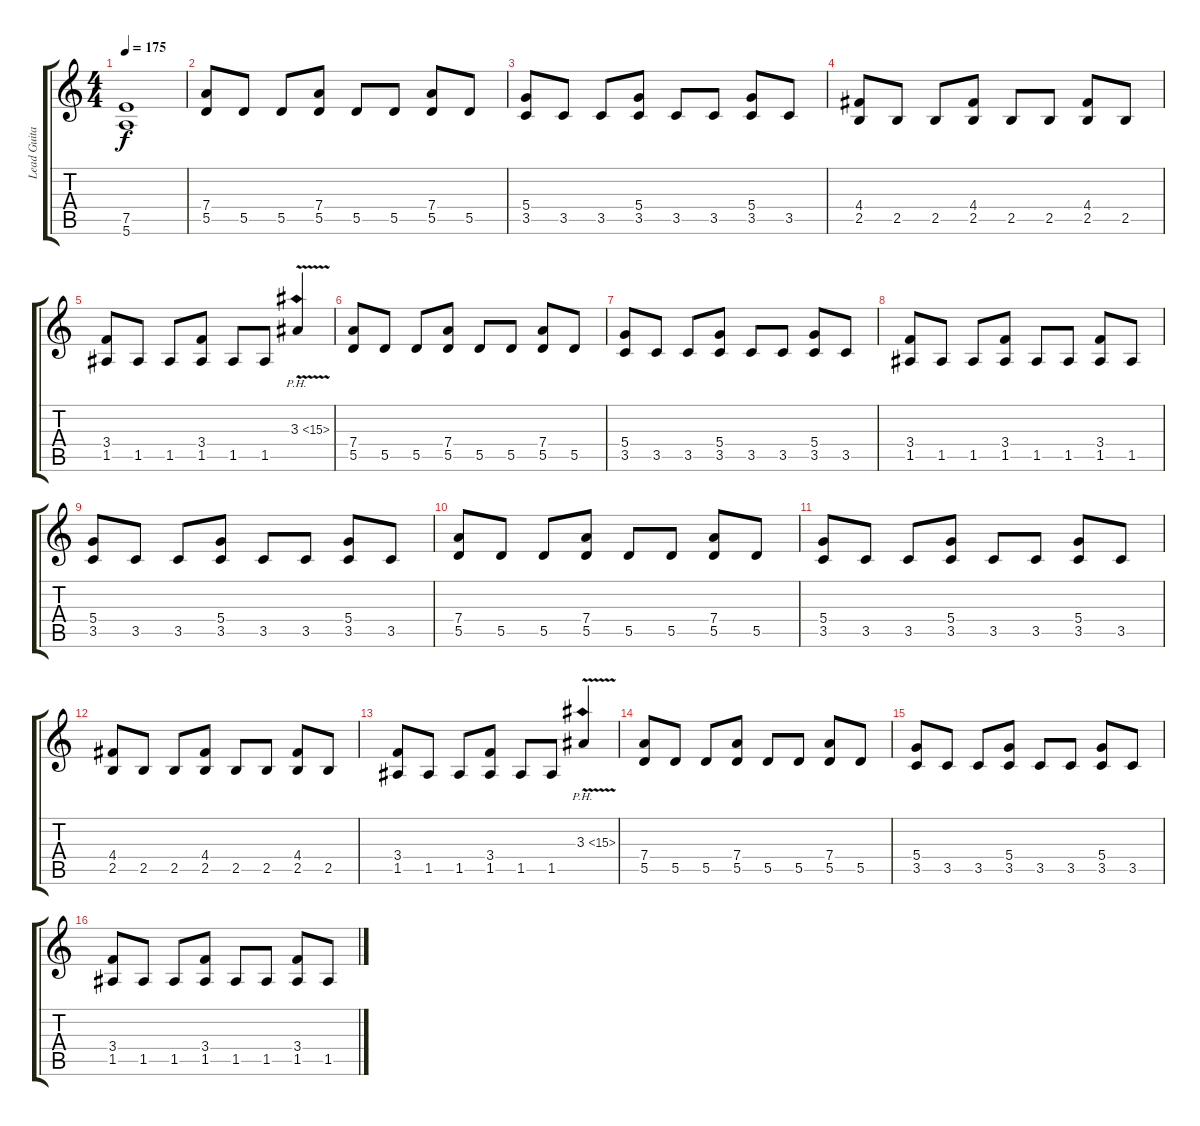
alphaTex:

\track ("Lead Guitar" "Lead Guita") {instrument distortionguitar}
\staff {score tabs}
\tuning (E4 B3 G3 D3 A2 E2) {hide}
\ts (4 4)
\tempo 175
\clef g2
\ks c
(7.5{t} 5.6{t}).1{dy f} |
(7.4 5.5).8 5.5.8 5.5.8 (7.4 5.5).8 5.5.8 5.5.8 (7.4 5.5).8 5.5.8 |
(5.4 3.5).8 3.5.8 3.5.8 (5.4 3.5).8 3.5.8 3.5.8 (5.4 3.5).8 3.5.8 |
(4.4 2.5).8 2.5.8 2.5.8 (4.4 2.5).8 2.5.8 2.5.8 (4.4 2.5).8 2.5.8 |
(3.4 1.5).8 1.5.8 1.5.8 (3.4 1.5).8 1.5.8 1.5.8 3.3{ph 12 v}.4 |
(7.4 5.5).8 5.5.8 5.5.8 (7.4 5.5).8 5.5.8 5.5.8 (7.4 5.5).8 5.5.8 |
(5.4 3.5).8 3.5.8 3.5.8 (5.4 3.5).8 3.5.8 3.5.8 (5.4 3.5).8 3.5.8 |
(3.4 1.5).8 1.5.8 1.5.8 (3.4 1.5).8 1.5.8 1.5.8 (3.4 1.5).8 1.5.8 |
(5.4 3.5).8 3.5.8 3.5.8 (5.4 3.5).8 3.5.8 3.5.8 (5.4 3.5).8 3.5.8 |
(7.4 5.5).8 5.5.8 5.5.8 (7.4 5.5).8 5.5.8 5.5.8 (7.4 5.5).8 5.5.8 |
(5.4 3.5).8 3.5.8 3.5.8 (5.4 3.5).8 3.5.8 3.5.8 (5.4 3.5).8 3.5.8 |
(4.4 2.5).8 2.5.8 2.5.8 (4.4 2.5).8 2.5.8 2.5.8 (4.4 2.5).8 2.5.8 |
(3.4 1.5).8 1.5.8 1.5.8 (3.4 1.5).8 1.5.8 1.5.8 3.3{ph 12 v}.4 |
(7.4 5.5).8 5.5.8 5.5.8 (7.4 5.5).8 5.5.8 5.5.8 (7.4 5.5).8 5.5.8 |
(5.4 3.5).8 3.5.8 3.5.8 (5.4 3.5).8 3.5.8 3.5.8 (5.4 3.5).8 3.5.8 |
(3.4 1.5).8 1.5.8 1.5.8 (3.4 1.5).8 1.5.8 1.5.8 (3.4 1.5).8 1.5.8
